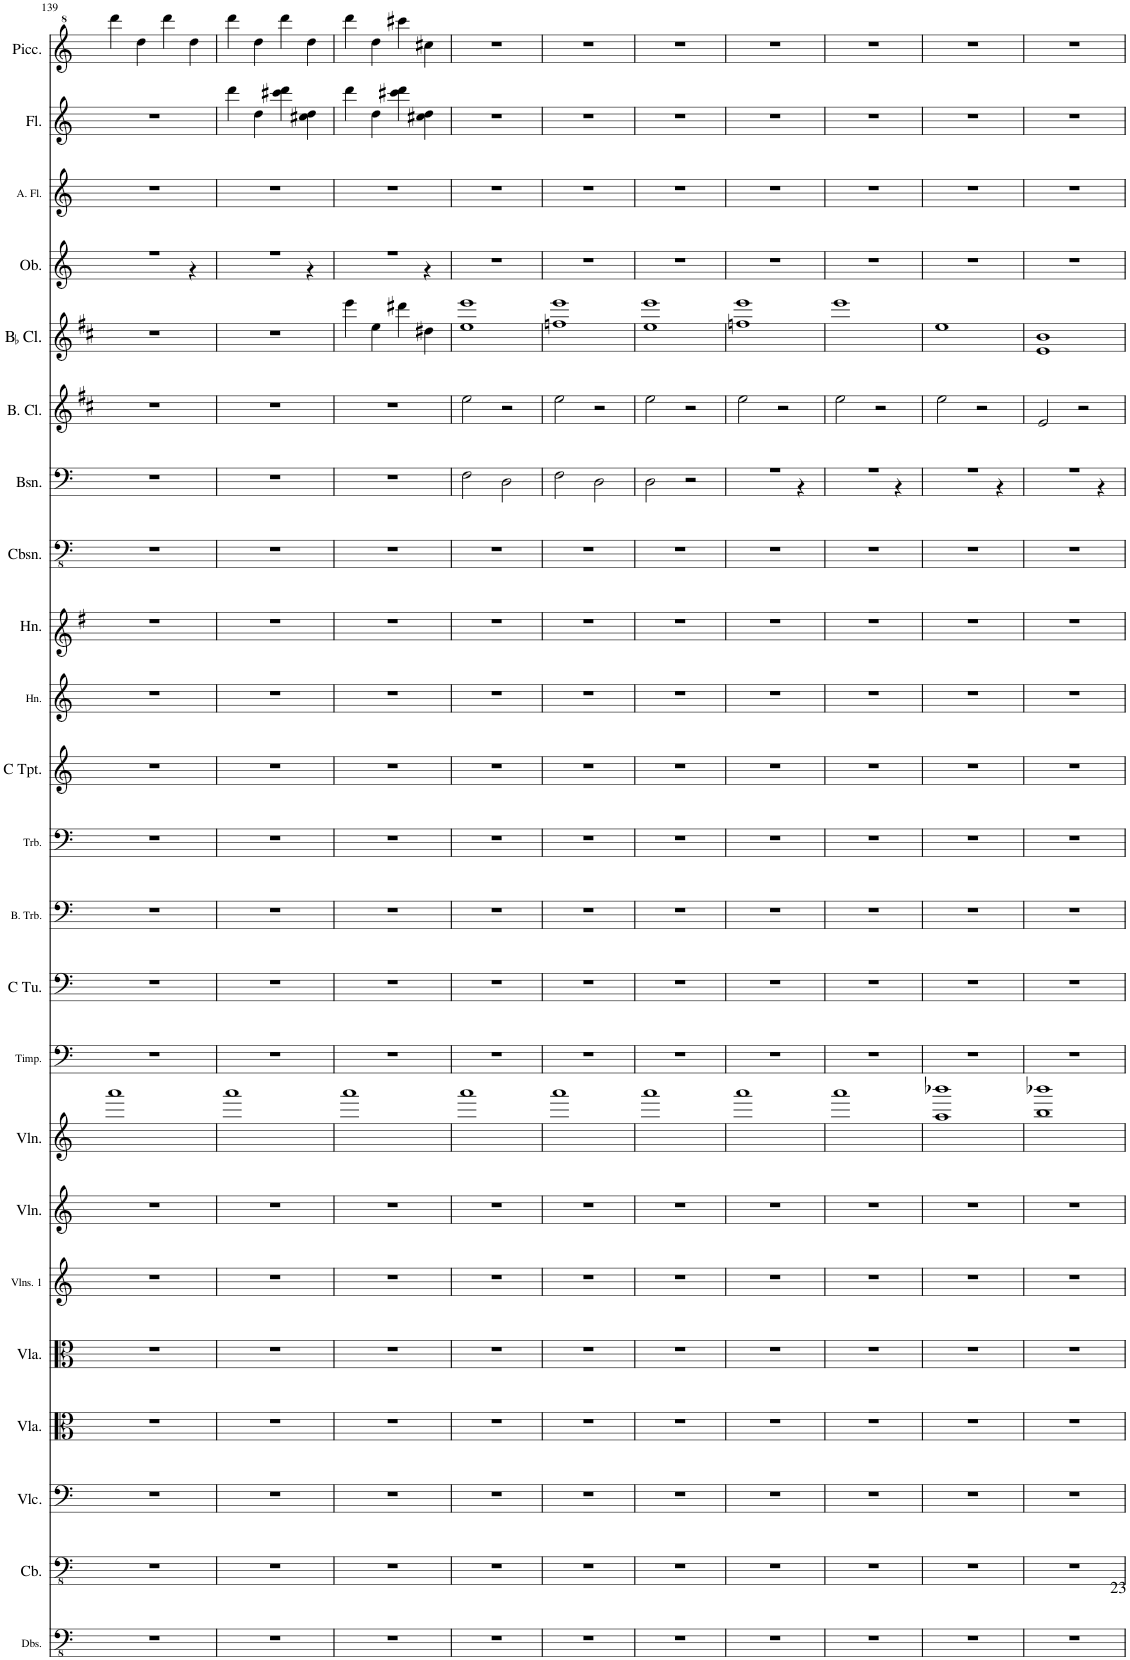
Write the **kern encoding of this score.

**kern	**kern	**kern	**kern	**kern	**kern	**kern	**kern	**kern	**kern	**kern	**kern	**kern	**kern	**kern	**kern	**kern	**kern	**kern	**kern	**kern	**kern	**kern
*part23	*part22	*part21	*part20	*part19	*part18	*part17	*part16	*part15	*part14	*part13	*part12	*part11	*part10	*part9	*part8	*part7	*part6	*part5	*part4	*part3	*part2	*part1
*staff23	*staff22	*staff21	*staff20	*staff19	*staff18	*staff17	*staff16	*staff15	*staff14	*staff13	*staff12	*staff11	*staff10	*staff9	*staff8	*staff7	*staff6	*staff5	*staff4	*staff3	*staff2	*staff1
*I"Double Basses	*I"Double Bass	*I"Violoncello	*I"Viola	*I"Viola	*I"Violins 1	*I"Violin	*I"Violin	*I"Timpani	*I"C Tuba	*I"Bass Trombone	*I"Trombone	*I"C Trumpet	*I"Horn	*I"Horn	*I"Contrabassoon	*I"Bassoon	*I"Bass Clarinet	*I"BaccidentalFlat Clarinet	*I"Oboe	*I"Alto Flute	*I"Flute	*I"Piccolo
*I'Dbs.	*	*I'Vlc.	*I'Vla.	*I'Vla.	*I'Vlns. 1	*I'Vln.	*I'Vln.	*I'Timp.	*I'C Tu.	*I'B. Trb.	*I'Trb.	*I'C Tpt.	*I'Hn.	*I'Hn.	*I'Cbsn.	*I'Bsn.	*I'B. Cl.	*I'BaccidentalFlat Cl.	*I'Ob.	*I'A. Fl.	*I'Fl.	*I'Picc.
!!LO:PB:g=z
*clefFv4	*clefFv4	*clefF4	*clefC3	*clefC3	*clefG2	*clefG2	*clefG2	*clefF4	*clefF4	*clefF4	*clefF4	*clefG2	*clefG2	*clefG1	*clefFv4	*clefF4	*clefG2	*clefG2	*clefG2	*clefG2	*clefG2	*clefG^2
*	*Trd7c12	*	*	*	*	*	*	*	*	*	*	*	*Trd4c7	*Trd4c7	*Trd7c12	*	*Trd8c14	*Trd1c2	*	*Trd3c5	*	*Trd-7c-12
*k[]	*k[]	*k[]	*k[]	*k[]	*k[]	*k[]	*k[]	*k[]	*k[]	*k[]	*k[]	*k[]	*k[]	*k[f#]	*k[]	*k[]	*k[f#c#]	*k[f#c#]	*k[]	*k[]	*k[]	*k[]
*M4/4	*M4/4	*M4/4	*M4/4	*M4/4	*M4/4	*M4/4	*M4/4	*M4/4	*M4/4	*M4/4	*M4/4	*M4/4	*M4/4	*M4/4	*M4/4	*M4/4	*M4/4	*M4/4	*M4/4	*M5/4	*M4/4	*M4/4
=139	=139	=139	=139	=139	=139	=139	=139	=139	=139	=139	=139	=139	=139	=139	=139	=139	=139	=139	=139	=139	=139	=139
*	*	*	*	*	*	*	*	*	*	*	*	*	*	*	*	*	*	*	*^	*	*	*
1r	1r	1r	1r	1r	1r	1r	1aaa	1r	1r	1r	1r	1r	1r	1r	1r	1r	1r	1r	1r	2.ryy	4%5r	1r	4dddd\
.	.	.	.	.	.	.	.	.	.	.	.	.	.	.	.	.	.	.	.	.	.	.	4ddd\
.	.	.	.	.	.	.	.	.	.	.	.	.	.	.	.	.	.	.	.	.	.	.	4dddd\
.	.	.	.	.	.	.	.	.	.	.	.	.	.	.	.	.	.	.	.	4r	.	.	4ddd\
4ryy	4ryy	4ryy	4ryy	4ryy	4ryy	4ryy	4ryy	4ryy	4ryy	4ryy	4ryy	4ryy	4ryy	4ryy	4ryy	4ryy	4ryy	4ryy	4ryy	4ryy	.	4ryy	4ryy
=140	=140	=140	=140	=140	=140	=140	=140	=140	=140	=140	=140	=140	=140	=140	=140	=140	=140	=140	=140	=140	=140	=140	=140
1r	1r	1r	1r	1r	1r	1r	1aaa	1r	1r	1r	1r	1r	1r	1r	1r	1r	1r	1r	1r	2.ryy	4%5r	4ddd\	4dddd\
.	.	.	.	.	.	.	.	.	.	.	.	.	.	.	.	.	.	.	.	.	.	4dd\	4ddd\
.	.	.	.	.	.	.	.	.	.	.	.	.	.	.	.	.	.	.	.	.	.	4ccc#X\ 4ddd\	4dddd\
.	.	.	.	.	.	.	.	.	.	.	.	.	.	.	.	.	.	.	.	4r	.	4cc#X\ 4dd\	4ddd\
4ryy	4ryy	4ryy	4ryy	4ryy	4ryy	4ryy	4ryy	4ryy	4ryy	4ryy	4ryy	4ryy	4ryy	4ryy	4ryy	4ryy	4ryy	4ryy	4ryy	4ryy	.	4ryy	4ryy
=141	=141	=141	=141	=141	=141	=141	=141	=141	=141	=141	=141	=141	=141	=141	=141	=141	=141	=141	=141	=141	=141	=141	=141
1r	1r	1r	1r	1r	1r	1r	1aaa	1r	1r	1r	1r	1r	1r	1r	1r	1r	1r	4eee\	1r	2.ryy	4%5r	4ddd\	4dddd\
.	.	.	.	.	.	.	.	.	.	.	.	.	.	.	.	.	.	4ee\	.	.	.	4dd\	4ddd\
.	.	.	.	.	.	.	.	.	.	.	.	.	.	.	.	.	.	4ddd#X\	.	.	.	4ccc#X\ 4ddd\	4cccc#X\
.	.	.	.	.	.	.	.	.	.	.	.	.	.	.	.	.	.	4dd#X\	.	4r	.	4cc#X\ 4dd\	4ccc#X\
4ryy	4ryy	4ryy	4ryy	4ryy	4ryy	4ryy	4ryy	4ryy	4ryy	4ryy	4ryy	4ryy	4ryy	4ryy	4ryy	4ryy	4ryy	4ryy	4ryy	4ryy	.	4ryy	4ryy
*	*	*	*	*	*	*	*	*	*	*	*	*	*	*	*	*	*	*	*v	*v	*	*	*
=142	=142	=142	=142	=142	=142	=142	=142	=142	=142	=142	=142	=142	=142	=142	=142	=142	=142	=142	=142	=142	=142	=142
1r	1r	1r	1r	1r	1r	1r	1aaa	1r	1r	1r	1r	1r	1r	1r	1r	2F\	2ee\	1ee 1eee	1r	4%5r	1r	1r
.	.	.	.	.	.	.	.	.	.	.	.	.	.	.	.	2D\	2r	.	.	.	.	.
4ryy	4ryy	4ryy	4ryy	4ryy	4ryy	4ryy	4ryy	4ryy	4ryy	4ryy	4ryy	4ryy	4ryy	4ryy	4ryy	4ryy	4ryy	4ryy	4ryy	.	4ryy	4ryy
=143	=143	=143	=143	=143	=143	=143	=143	=143	=143	=143	=143	=143	=143	=143	=143	=143	=143	=143	=143	=143	=143	=143
1r	1r	1r	1r	1r	1r	1r	1aaa	1r	1r	1r	1r	1r	1r	1r	1r	2F\	2ee\	1ffn 1eee	1r	4%5r	1r	1r
.	.	.	.	.	.	.	.	.	.	.	.	.	.	.	.	2D\	2r	.	.	.	.	.
4ryy	4ryy	4ryy	4ryy	4ryy	4ryy	4ryy	4ryy	4ryy	4ryy	4ryy	4ryy	4ryy	4ryy	4ryy	4ryy	4ryy	4ryy	4ryy	4ryy	.	4ryy	4ryy
=144	=144	=144	=144	=144	=144	=144	=144	=144	=144	=144	=144	=144	=144	=144	=144	=144	=144	=144	=144	=144	=144	=144
1r	1r	1r	1r	1r	1r	1r	1aaa	1r	1r	1r	1r	1r	1r	1r	1r	2D\	2ee\	1ee 1eee	1r	4%5r	1r	1r
.	.	.	.	.	.	.	.	.	.	.	.	.	.	.	.	2r	2r	.	.	.	.	.
4ryy	4ryy	4ryy	4ryy	4ryy	4ryy	4ryy	4ryy	4ryy	4ryy	4ryy	4ryy	4ryy	4ryy	4ryy	4ryy	4ryy	4ryy	4ryy	4ryy	.	4ryy	4ryy
=145	=145	=145	=145	=145	=145	=145	=145	=145	=145	=145	=145	=145	=145	=145	=145	=145	=145	=145	=145	=145	=145	=145
*	*	*	*	*	*	*	*	*	*	*	*	*	*	*	*	*^	*	*	*	*	*	*
1r	1r	1r	1r	1r	1r	1r	1aaa	1r	1r	1r	1r	1r	1r	1r	1r	1r	2.ryy	2ee\	1ffn 1eee	1r	4%5r	1r	1r
.	.	.	.	.	.	.	.	.	.	.	.	.	.	.	.	.	.	2r	.	.	.	.	.
.	.	.	.	.	.	.	.	.	.	.	.	.	.	.	.	.	4r	.	.	.	.	.	.
4ryy	4ryy	4ryy	4ryy	4ryy	4ryy	4ryy	4ryy	4ryy	4ryy	4ryy	4ryy	4ryy	4ryy	4ryy	4ryy	4ryy	4ryy	4ryy	4ryy	4ryy	.	4ryy	4ryy
=146	=146	=146	=146	=146	=146	=146	=146	=146	=146	=146	=146	=146	=146	=146	=146	=146	=146	=146	=146	=146	=146	=146	=146
1r	1r	1r	1r	1r	1r	1r	1aaa	1r	1r	1r	1r	1r	1r	1r	1r	1r	2.ryy	2ee\	1eee	1r	4%5r	1r	1r
.	.	.	.	.	.	.	.	.	.	.	.	.	.	.	.	.	.	2r	.	.	.	.	.
.	.	.	.	.	.	.	.	.	.	.	.	.	.	.	.	.	4r	.	.	.	.	.	.
4ryy	4ryy	4ryy	4ryy	4ryy	4ryy	4ryy	4ryy	4ryy	4ryy	4ryy	4ryy	4ryy	4ryy	4ryy	4ryy	4ryy	4ryy	4ryy	4ryy	4ryy	.	4ryy	4ryy
=147	=147	=147	=147	=147	=147	=147	=147	=147	=147	=147	=147	=147	=147	=147	=147	=147	=147	=147	=147	=147	=147	=147	=147
1r	1r	1r	1r	1r	1r	1r	1aa 1bbb-X	1r	1r	1r	1r	1r	1r	1r	1r	1r	2.ryy	2ee\	1ee	1r	4%5r	1r	1r
.	.	.	.	.	.	.	.	.	.	.	.	.	.	.	.	.	.	2r	.	.	.	.	.
.	.	.	.	.	.	.	.	.	.	.	.	.	.	.	.	.	4r	.	.	.	.	.	.
4ryy	4ryy	4ryy	4ryy	4ryy	4ryy	4ryy	4ryy	4ryy	4ryy	4ryy	4ryy	4ryy	4ryy	4ryy	4ryy	4ryy	4ryy	4ryy	4ryy	4ryy	.	4ryy	4ryy
=148	=148	=148	=148	=148	=148	=148	=148	=148	=148	=148	=148	=148	=148	=148	=148	=148	=148	=148	=148	=148	=148	=148	=148
1r	1r	1r	1r	1r	1r	1r	1bb 1bbb-X	1r	1r	1r	1r	1r	1r	1r	1r	1r	2.ryy	2e/	1e 1b	1r	4%5r	1r	1r
.	.	.	.	.	.	.	.	.	.	.	.	.	.	.	.	.	.	2r	.	.	.	.	.
.	.	.	.	.	.	.	.	.	.	.	.	.	.	.	.	.	4r	.	.	.	.	.	.
4ryy	4ryy	4ryy	4ryy	4ryy	4ryy	4ryy	4ryy	4ryy	4ryy	4ryy	4ryy	4ryy	4ryy	4ryy	4ryy	4ryy	4ryy	4ryy	4ryy	4ryy	.	4ryy	4ryy
*	*	*	*	*	*	*	*	*	*	*	*	*	*	*	*	*v	*v	*	*	*	*	*	*
=	=	=	=	=	=	=	=	=	=	=	=	=	=	=	=	=	=	=	=	=	=	=
*-	*-	*-	*-	*-	*-	*-	*-	*-	*-	*-	*-	*-	*-	*-	*-	*-	*-	*-	*-	*-	*-	*-
